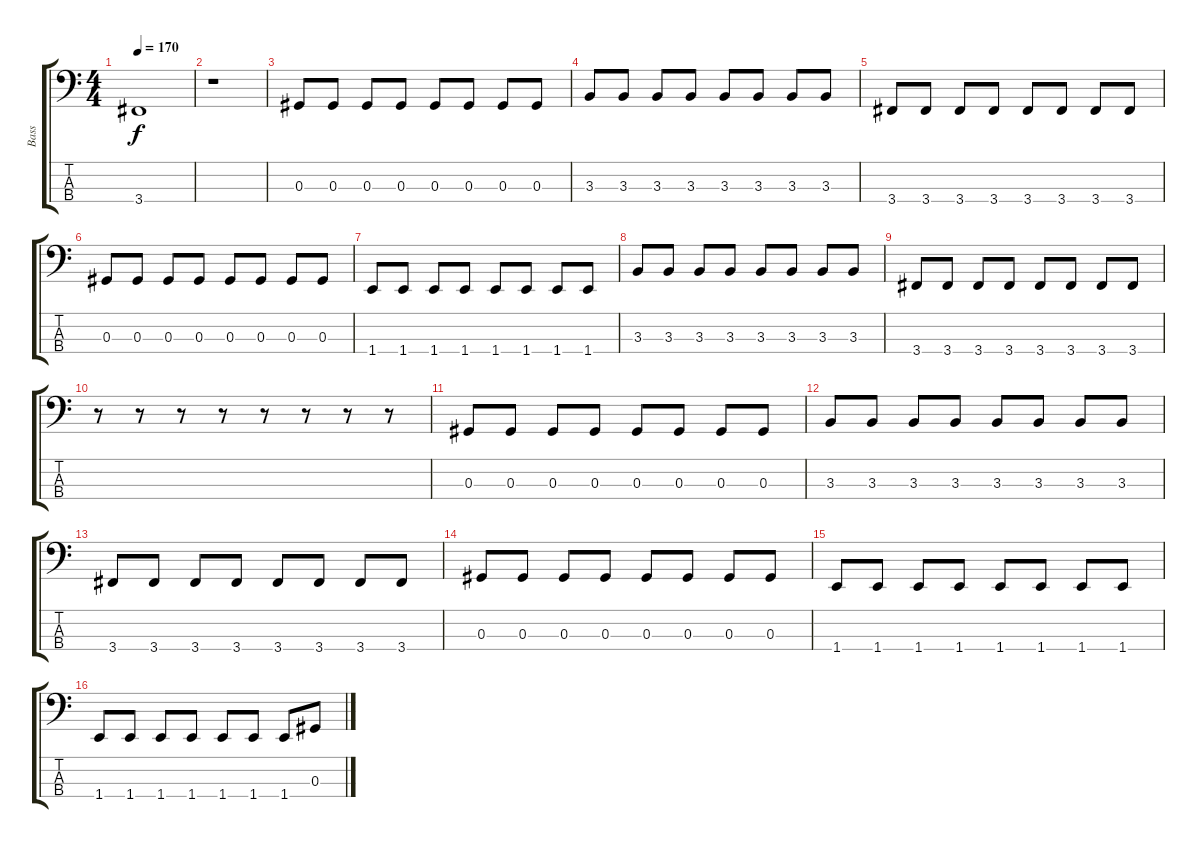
\track ("Bass" "Bass") {instrument electricbassfinger}
\staff {score tabs}
\tuning (Gb2 Db2 Ab1 Eb1) {hide}
\ts (4 4)
\tempo 170
\clef f4
\ks c
3.4.1{dy f} |
r.1 |
0.3.8 0.3.8 0.3.8 0.3.8 0.3.8 0.3.8 0.3.8 0.3.8 |
3.3.8 3.3.8 3.3.8 3.3.8 3.3.8 3.3.8 3.3.8 3.3.8 |
3.4.8 3.4.8 3.4.8 3.4.8 3.4.8 3.4.8 3.4.8 3.4.8 |
0.3.8 0.3.8 0.3.8 0.3.8 0.3.8 0.3.8 0.3.8 0.3.8 |
1.4.8 1.4.8 1.4.8 1.4.8 1.4.8 1.4.8 1.4.8 1.4.8 |
3.3.8 3.3.8 3.3.8 3.3.8 3.3.8 3.3.8 3.3.8 3.3.8 |
3.4.8 3.4.8 3.4.8 3.4.8 3.4.8 3.4.8 3.4.8 3.4.8 |
r.8 r.8 r.8 r.8 r.8 r.8 r.8 r.8 |
0.3.8 0.3.8 0.3.8 0.3.8 0.3.8 0.3.8 0.3.8 0.3.8 |
3.3.8 3.3.8 3.3.8 3.3.8 3.3.8 3.3.8 3.3.8 3.3.8 |
3.4.8 3.4.8 3.4.8 3.4.8 3.4.8 3.4.8 3.4.8 3.4.8 |
0.3.8 0.3.8 0.3.8 0.3.8 0.3.8 0.3.8 0.3.8 0.3.8 |
1.4.8 1.4.8 1.4.8 1.4.8 1.4.8 1.4.8 1.4.8 1.4.8 |
1.4.8 1.4.8 1.4.8 1.4.8 1.4.8 1.4.8 1.4.8 0.3.8
